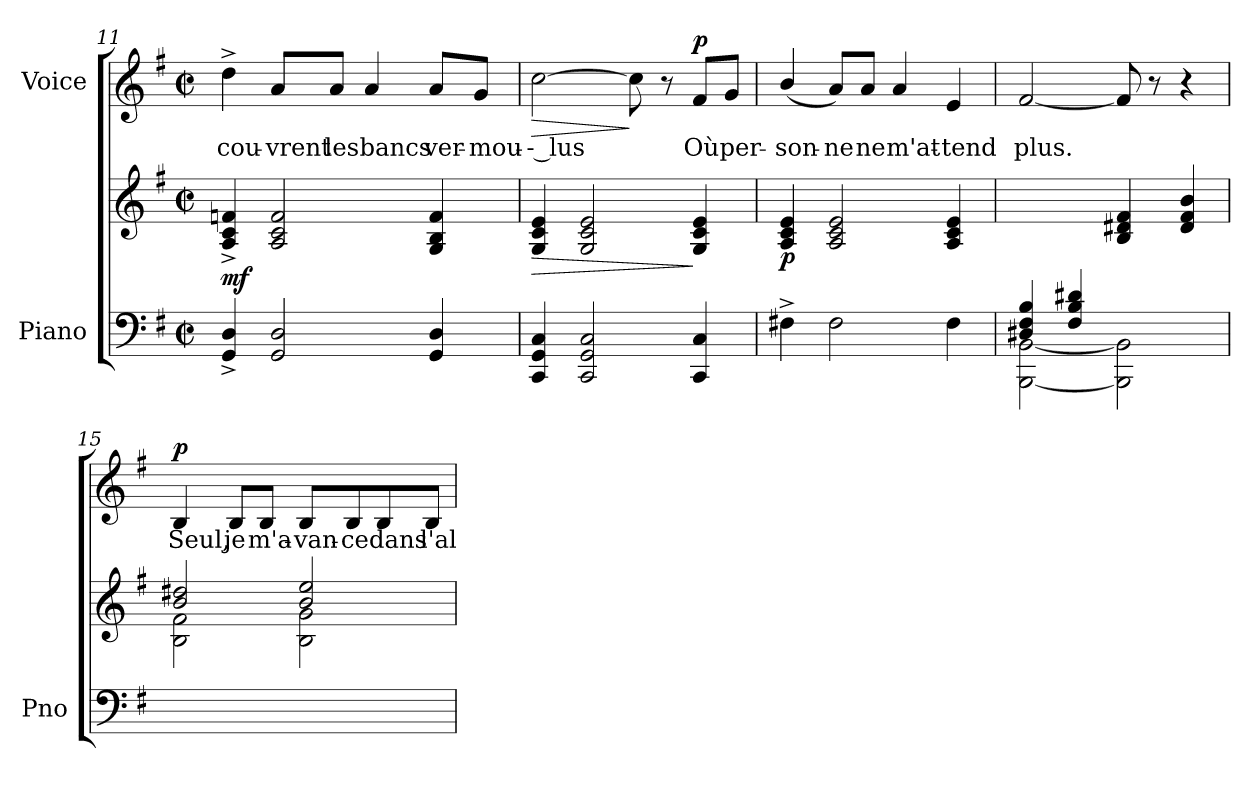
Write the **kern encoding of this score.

**kern	**kern	**dynam	**kern	**text	**dynam
*part2	*part2	*part2	*part1	*part1	*part1
*staff3	*staff2	*staff2/3	*staff1	*staff1	*staff1
*I"Piano	*	*	*I"Voice	*	*
*I'Pno	*	*	*	*	*
*clefF4	*clefG2	*	*clefG2	*	*
*k[f#]	*k[f#]	*	*k[f#]	*	*
*M2/2	*M2/2	*	*M2/2	*	*
*met(c|)	*met(c|)	*	*met(c|)	*	*
=11	=11	=11	=11	=11	=11
!	!	!LO:DY:b	!	!LO:LY:b	!
4GG/^ 4D/^	4A/^ 4c/^ 4fn/^	mf	4dd^\	cou-	.
!	!	!	!	!LO:LY:b	!
2GG/ 2D/	2A/ 2c/ 2f/	.	8a/L	-vrent	.
!	!	!	!	!LO:LY:b	!
.	.	.	8a/J	les	.
!	!	!	!	!LO:LY:b	!
.	.	.	4a/	bancs	.
!	!	!	!	!LO:LY:b	!
4GG/ 4D/	4G/ 4B/ 4f/	.	8a/L	ver-	.
!	!	!	!	!LO:LY:b	!
.	.	.	8g/J	-mou-	.
!!LO:LB:g=z
=12	=12	=12	=12	=12	=12
!	!	!LO:HP:b	!	!LO:LY:b	!LO:HP:b
4CC/ 4GG/ 4C/	4G/ 4c/ 4e/	>	[2cc\	-- lus	>
2CC/ 2GG/ 2C/	2G/ 2c/ 2e/	.	.	.	.
.	.	.	8cc\]	.	]
.	.	.	8r	.	.
!	!	!	!	!LO:LY:b	!LO:DY:a
4CC/ 4C/	4G/ 4c/ 4e/	]	8f#/L	Où	p
!	!	!	!	!LO:LY:b	!
.	.	.	8g/J	per-	.
=13	=13	=13	=13	=13	=13
!	!	!LO:DY:b	!	!LO:LY:b	!
4F#X^\	4A/ 4c/ 4e/	p	(<4b/	-son-	.
!	!	!	!	!LO:LY:b	!
2F#\	2A/ 2c/ 2e/	.	8a/L)	-ne	.
!	!	!	!	!LO:LY:b	!
.	.	.	8a/J	ne	.
!	!	!	!	!LO:LY:b	!
.	.	.	4a/	m'at-	.
!	!	!	!	!LO:LY:b	!
4F#\	4A/ 4c/ 4e/	.	4e/	-tend	.
=14	=14	=14	=14	=14	=14
*^	*	*	*	*	*
!	!	!	!	!	!LO:LY:b	!
(>4D#X/ 4F#/ 4B/	[2BBB\ [2BB\	2ryy	.	[2f#/	plus.	.
4F#/ 4B/ 4d#X/	.	.	.	.	.	.
2ryy	2BBB\] 2BB\]	4B/ 4d#X/ 4f#/	.	8f#/]	.	.
.	.	.	.	8r	.	.
.	.	4d#/ 4f#/ 4b/)	.	4r	.	.
*v	*v	*	*	*	*	*
!!LO:LB:g=z
=15	=15	=15	=15	=15	=15
*	*^	*	*	*	*
!	!	!	!	!	!LO:LY:b	!LO:DY:a
1ryy	2b/ 2dd#X/	2B\ 2f#\	.	4B/	Seul,	p
!	!	!	!	!	!LO:LY:b	!
.	.	.	.	8B/L	je	.
!	!	!	!	!	!LO:LY:b	!
.	.	.	.	8B/J	m'a-	.
!	!	!	!	!	!LO:LY:b	!
.	2b/ 2ee/	2B\ 2g\	.	8B/L	-van-	.
!	!	!	!	!	!LO:LY:b	!
.	.	.	.	8B/	-ce	.
!	!	!	!	!	!LO:LY:b	!
.	.	.	.	8B/	dans	.
!	!	!	!	!	!LO:LY:b	!
.	.	.	.	8B/J	l'al-	.
*	*v	*v	*	*	*	*
=	=	=	=	=	=
*-	*-	*-	*-	*-	*-
